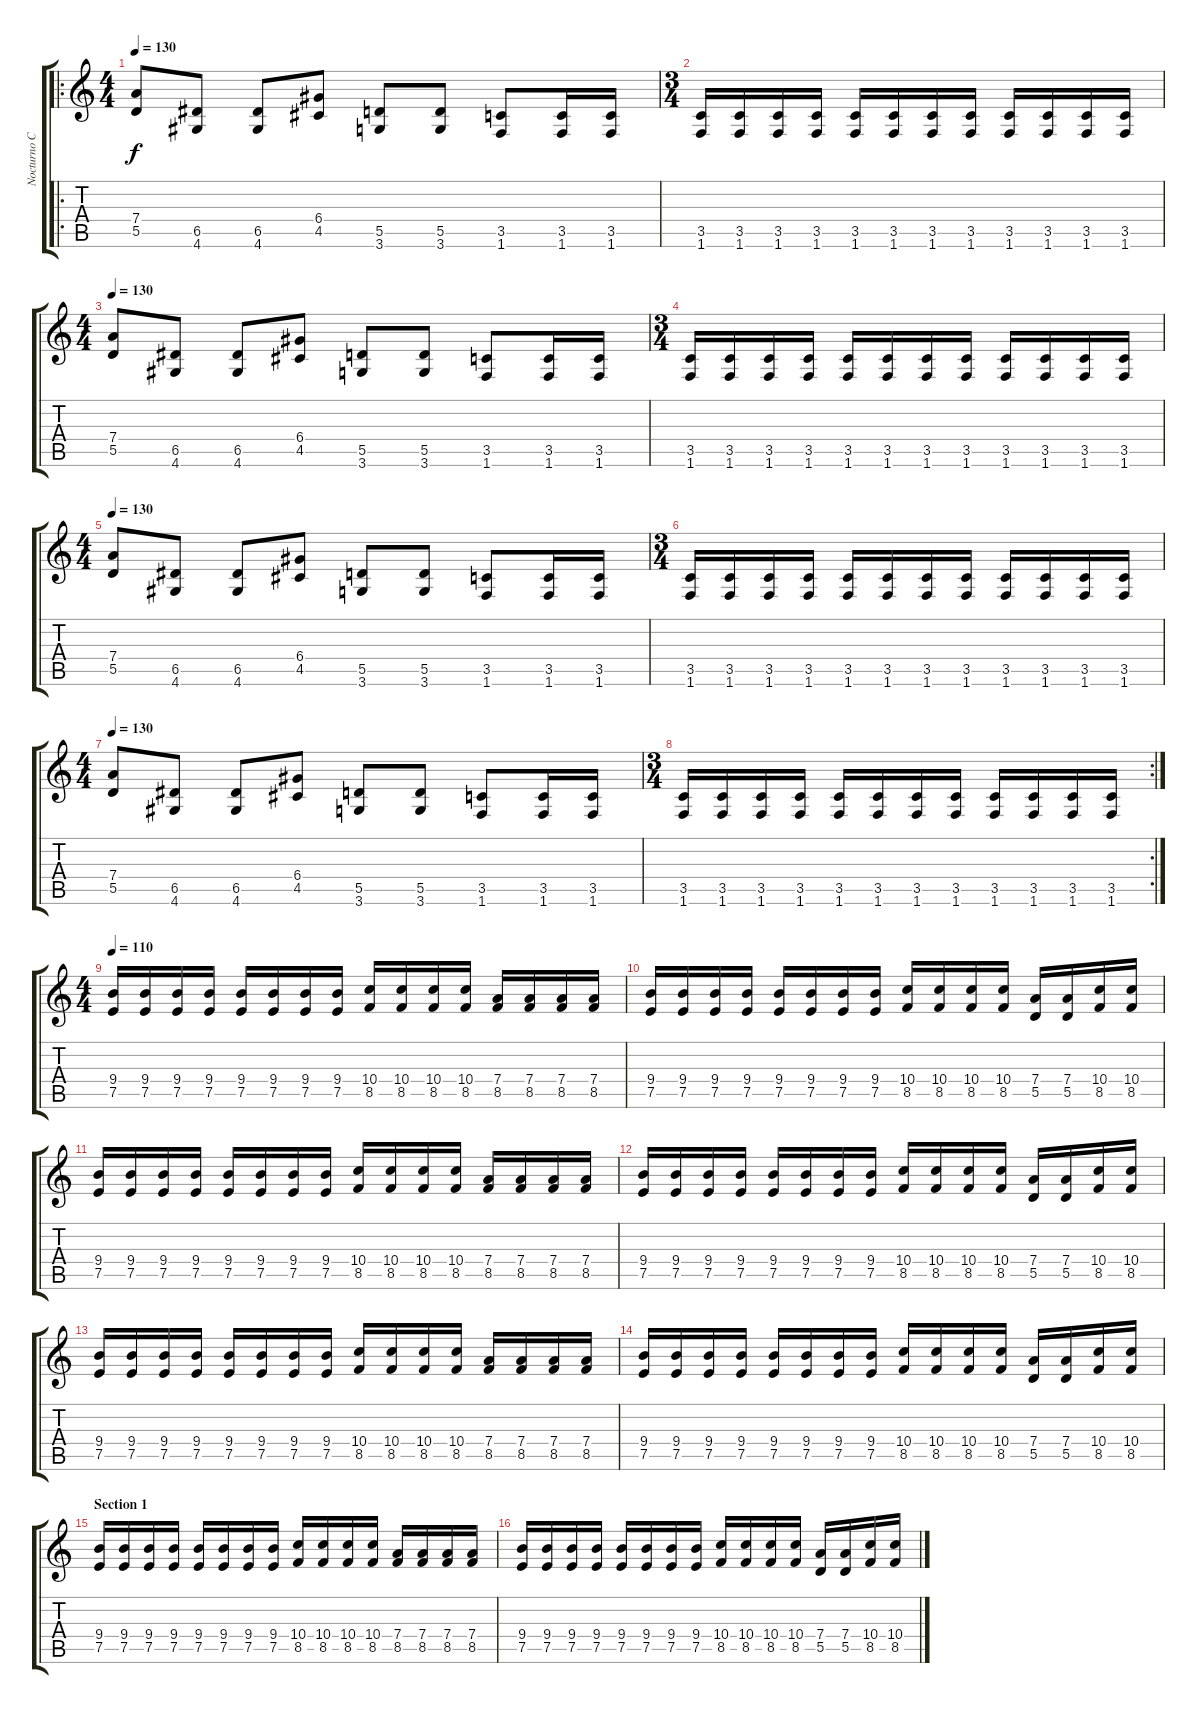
\track ("Nocturno Culto" "Nocturno C") {instrument distortionguitar}
\staff {score tabs}
\tuning (E4 B3 G3 D3 A2 E2) {hide}
\ro
\ts (4 4)
\tempo 130
\clef g2
\ks c
(7.4 5.5).8{dy f} (6.5 4.6).8 (6.5 4.6).8 (6.4 4.5).8 (5.5 3.6).8 (5.5 3.6).8 (3.5 1.6).8 (3.5 1.6).16 (3.5 1.6).16 |
\ts (3 4)
(3.5 1.6).16 (3.5 1.6).16 (3.5 1.6).16 (3.5 1.6).16 (3.5 1.6).16 (3.5 1.6).16 (3.5 1.6).16 (3.5 1.6).16 (3.5 1.6).16 (3.5 1.6).16 (3.5 1.6).16 (3.5 1.6).16 |
\ts (4 4)
\tempo 130
(7.4 5.5).8 (6.5 4.6).8 (6.5 4.6).8 (6.4 4.5).8 (5.5 3.6).8 (5.5 3.6).8 (3.5 1.6).8 (3.5 1.6).16 (3.5 1.6).16 |
\ts (3 4)
(3.5 1.6).16 (3.5 1.6).16 (3.5 1.6).16 (3.5 1.6).16 (3.5 1.6).16 (3.5 1.6).16 (3.5 1.6).16 (3.5 1.6).16 (3.5 1.6).16 (3.5 1.6).16 (3.5 1.6).16 (3.5 1.6).16 |
\ts (4 4)
\tempo 130
(7.4 5.5).8 (6.5 4.6).8 (6.5 4.6).8 (6.4 4.5).8 (5.5 3.6).8 (5.5 3.6).8 (3.5 1.6).8 (3.5 1.6).16 (3.5 1.6).16 |
\ts (3 4)
(3.5 1.6).16 (3.5 1.6).16 (3.5 1.6).16 (3.5 1.6).16 (3.5 1.6).16 (3.5 1.6).16 (3.5 1.6).16 (3.5 1.6).16 (3.5 1.6).16 (3.5 1.6).16 (3.5 1.6).16 (3.5 1.6).16 |
\ts (4 4)
\tempo 130
(7.4 5.5).8 (6.5 4.6).8 (6.5 4.6).8 (6.4 4.5).8 (5.5 3.6).8 (5.5 3.6).8 (3.5 1.6).8 (3.5 1.6).16 (3.5 1.6).16 |
\rc 2
\ts (3 4)
(3.5 1.6).16 (3.5 1.6).16 (3.5 1.6).16 (3.5 1.6).16 (3.5 1.6).16 (3.5 1.6).16 (3.5 1.6).16 (3.5 1.6).16 (3.5 1.6).16 (3.5 1.6).16 (3.5 1.6).16 (3.5 1.6).16 |
\ts (4 4)
\tempo 110
(9.4 7.5).16 (9.4 7.5).16 (9.4 7.5).16 (9.4 7.5).16 (9.4 7.5).16 (9.4 7.5).16 (9.4 7.5).16 (9.4 7.5).16 (10.4 8.5).16 (10.4 8.5).16 (10.4 8.5).16 (10.4 8.5).16 (7.4 8.5).16 (7.4 8.5).16 (7.4 8.5).16 (7.4 8.5).16 |
(9.4 7.5).16 (9.4 7.5).16 (9.4 7.5).16 (9.4 7.5).16 (9.4 7.5).16 (9.4 7.5).16 (9.4 7.5).16 (9.4 7.5).16 (10.4 8.5).16 (10.4 8.5).16 (10.4 8.5).16 (10.4 8.5).16 (7.4 5.5).16 (7.4 5.5).16 (10.4 8.5).16 (10.4 8.5).16 |
(9.4 7.5).16 (9.4 7.5).16 (9.4 7.5).16 (9.4 7.5).16 (9.4 7.5).16 (9.4 7.5).16 (9.4 7.5).16 (9.4 7.5).16 (10.4 8.5).16 (10.4 8.5).16 (10.4 8.5).16 (10.4 8.5).16 (7.4 8.5).16 (7.4 8.5).16 (7.4 8.5).16 (7.4 8.5).16 |
(9.4 7.5).16 (9.4 7.5).16 (9.4 7.5).16 (9.4 7.5).16 (9.4 7.5).16 (9.4 7.5).16 (9.4 7.5).16 (9.4 7.5).16 (10.4 8.5).16 (10.4 8.5).16 (10.4 8.5).16 (10.4 8.5).16 (7.4 5.5).16 (7.4 5.5).16 (10.4 8.5).16 (10.4 8.5).16 |
(9.4 7.5).16 (9.4 7.5).16 (9.4 7.5).16 (9.4 7.5).16 (9.4 7.5).16 (9.4 7.5).16 (9.4 7.5).16 (9.4 7.5).16 (10.4 8.5).16 (10.4 8.5).16 (10.4 8.5).16 (10.4 8.5).16 (7.4 8.5).16 (7.4 8.5).16 (7.4 8.5).16 (7.4 8.5).16 |
(9.4 7.5).16 (9.4 7.5).16 (9.4 7.5).16 (9.4 7.5).16 (9.4 7.5).16 (9.4 7.5).16 (9.4 7.5).16 (9.4 7.5).16 (10.4 8.5).16 (10.4 8.5).16 (10.4 8.5).16 (10.4 8.5).16 (7.4 5.5).16 (7.4 5.5).16 (10.4 8.5).16 (10.4 8.5).16 |
\section ("" "Section 1")
(9.4 7.5).16{volume 9} (9.4 7.5).16 (9.4 7.5).16 (9.4 7.5).16 (9.4 7.5).16 (9.4 7.5).16 (9.4 7.5).16 (9.4 7.5).16 (10.4 8.5).16 (10.4 8.5).16 (10.4 8.5).16 (10.4 8.5).16 (7.4 8.5).16 (7.4 8.5).16 (7.4 8.5).16 (7.4 8.5).16 |
(9.4 7.5).16 (9.4 7.5).16 (9.4 7.5).16 (9.4 7.5).16 (9.4 7.5).16 (9.4 7.5).16 (9.4 7.5).16 (9.4 7.5).16 (10.4 8.5).16 (10.4 8.5).16 (10.4 8.5).16 (10.4 8.5).16 (7.4 5.5).16 (7.4 5.5).16 (10.4 8.5).16 (10.4 8.5).16
